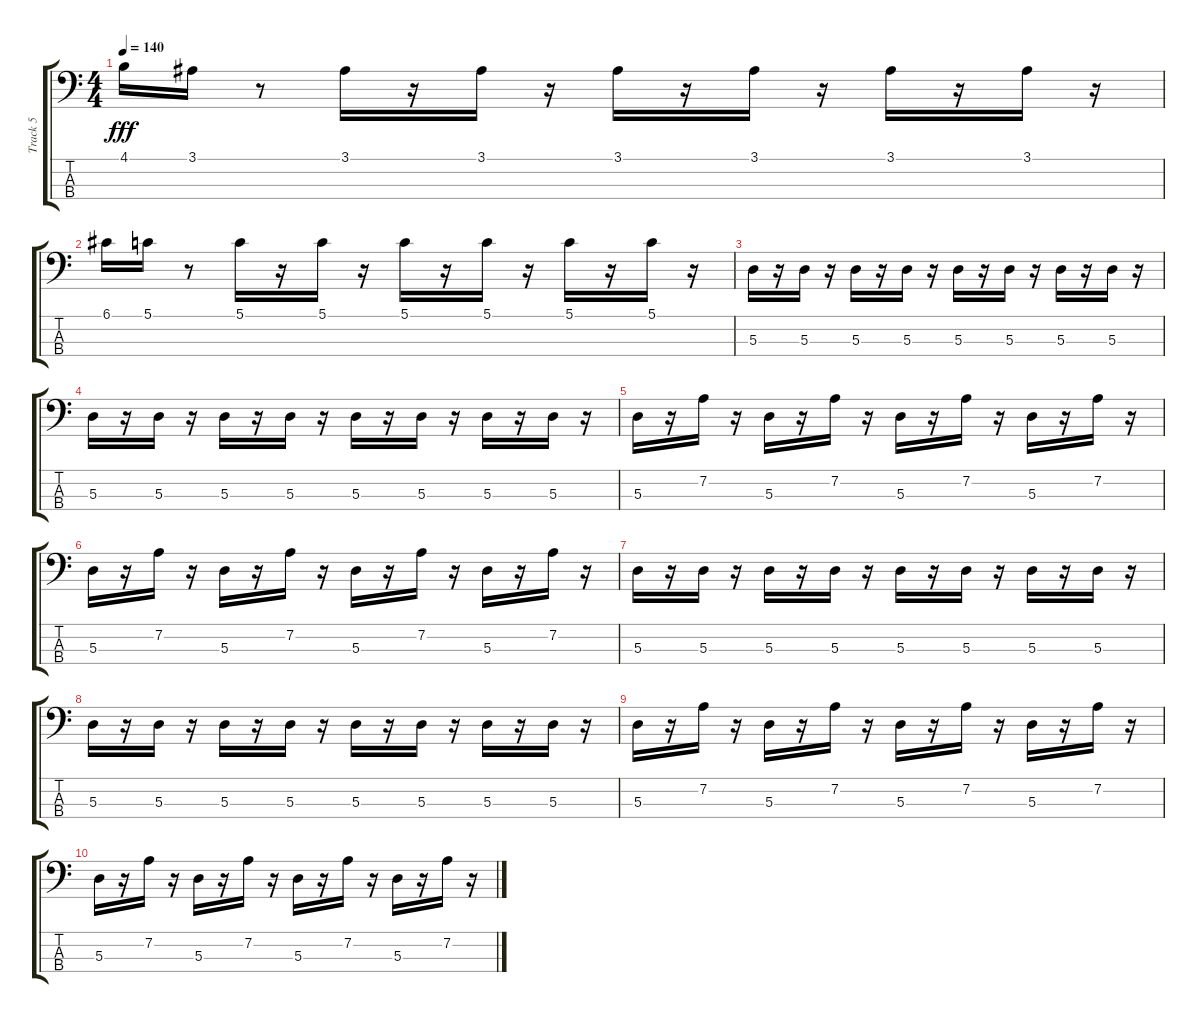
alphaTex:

\track ("Track 5" "Track 5") {instrument slapbass1}
\staff {score tabs}
\tuning (G2 D2 A1 E1) {hide}
\ts (4 4)
\tempo 140
\clef f4
\ks c
4.1.16{dy fff} 3.1.16 r.8 3.1.16 r.16 3.1.16 r.16 3.1.16 r.16 3.1.16 r.16 3.1.16 r.16 3.1.16 r.16 |
6.1.16 5.1.16 r.8 5.1.16 r.16 5.1.16 r.16 5.1.16 r.16 5.1.16 r.16 5.1.16 r.16 5.1.16 r.16 |
5.3.16 r.16 5.3.16 r.16 5.3.16 r.16 5.3.16 r.16 5.3.16 r.16 5.3.16 r.16 5.3.16 r.16 5.3.16 r.16 |
5.3.16 r.16 5.3.16 r.16 5.3.16 r.16 5.3.16 r.16 5.3.16 r.16 5.3.16 r.16 5.3.16 r.16 5.3.16 r.16 |
5.3.16 r.16 7.2.16 r.16 5.3.16 r.16 7.2.16 r.16 5.3.16 r.16 7.2.16 r.16 5.3.16 r.16 7.2.16 r.16 |
5.3.16 r.16 7.2.16 r.16 5.3.16 r.16 7.2.16 r.16 5.3.16 r.16 7.2.16 r.16 5.3.16 r.16 7.2.16 r.16 |
5.3.16 r.16 5.3.16 r.16 5.3.16 r.16 5.3.16 r.16 5.3.16 r.16 5.3.16 r.16 5.3.16 r.16 5.3.16 r.16 |
5.3.16 r.16 5.3.16 r.16 5.3.16 r.16 5.3.16 r.16 5.3.16 r.16 5.3.16 r.16 5.3.16 r.16 5.3.16 r.16 |
5.3.16 r.16 7.2.16 r.16 5.3.16 r.16 7.2.16 r.16 5.3.16 r.16 7.2.16 r.16 5.3.16 r.16 7.2.16 r.16 |
5.3.16 r.16 7.2.16 r.16 5.3.16 r.16 7.2.16 r.16 5.3.16 r.16 7.2.16 r.16 5.3.16 r.16 7.2.16 r.16
